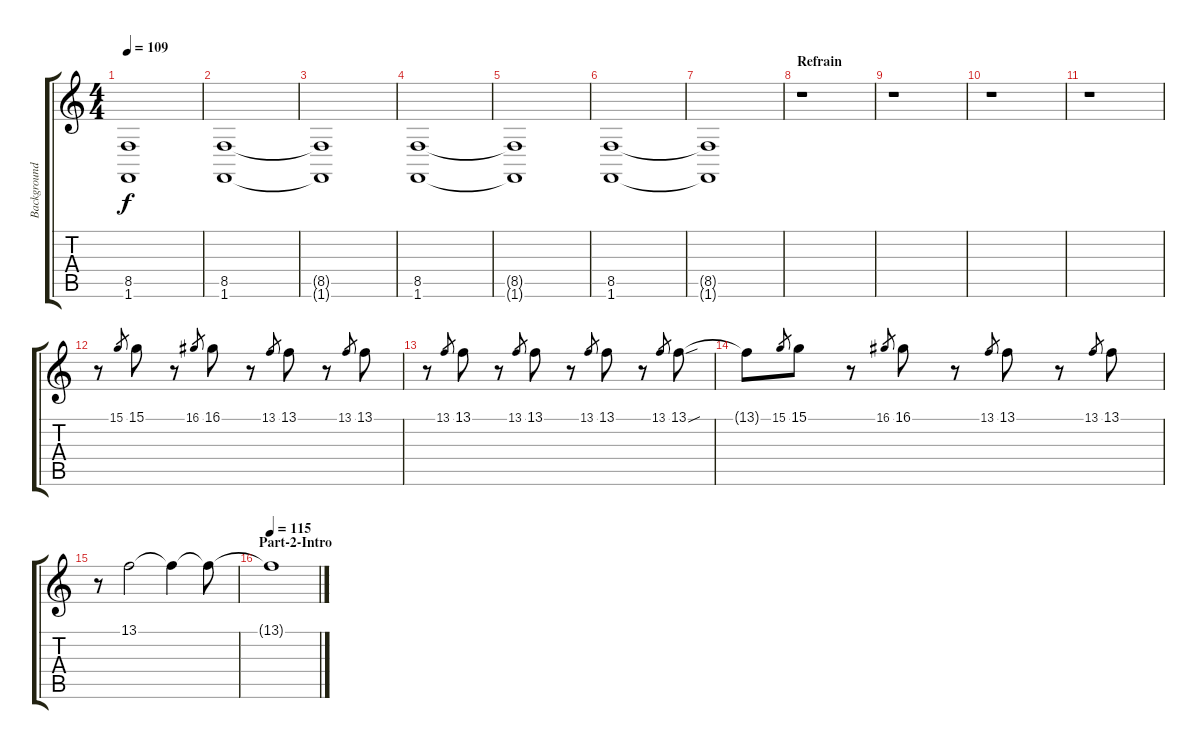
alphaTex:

\track ("Background 3" "Background") {instrument fx4atmosphere}
\staff {score tabs}
\tuning (E4 B3 G3 D3 A2 E2) {hide}
\ts (4 4)
\tempo 109
\clef g2
\ks c
(8.5{t} 1.6{t}).1{dy f} |
(8.5 1.6).1 |
(8.5{t} 1.6{t}).1 |
(8.5 1.6).1 |
(8.5{t} 1.6{t}).1 |
(8.5 1.6).1 |
(8.5{t} 1.6{t}).1 |
\section ("" "Refrain")
r.1 |
r.1 |
r.1 |
r.1 |
r.8 15.1.8{gr} 15.1.8 r.8 16.1.8{gr} 16.1.8 r.8 13.1.8{gr} 13.1.8 r.8 13.1.8{gr} 13.1.8 |
r.8 13.1.8{gr} 13.1.8 r.8 13.1.8{gr} 13.1.8 r.8 13.1.8{gr} 13.1.8 r.8 13.1.8{gr} 13.1{sou}.8 |
13.1{t}.8 15.1.8{gr} 15.1.8 r.8 16.1.8{gr} 16.1.8 r.8 13.1.8{gr} 13.1.8 r.8 13.1.8{gr} 13.1.8 |
r.8 13.1.2{balance 0} 13.1{t}.4 13.1{t}.8 |
\section ("" "Part-2-Intro")
\tempo 115
13.1{t}.1
